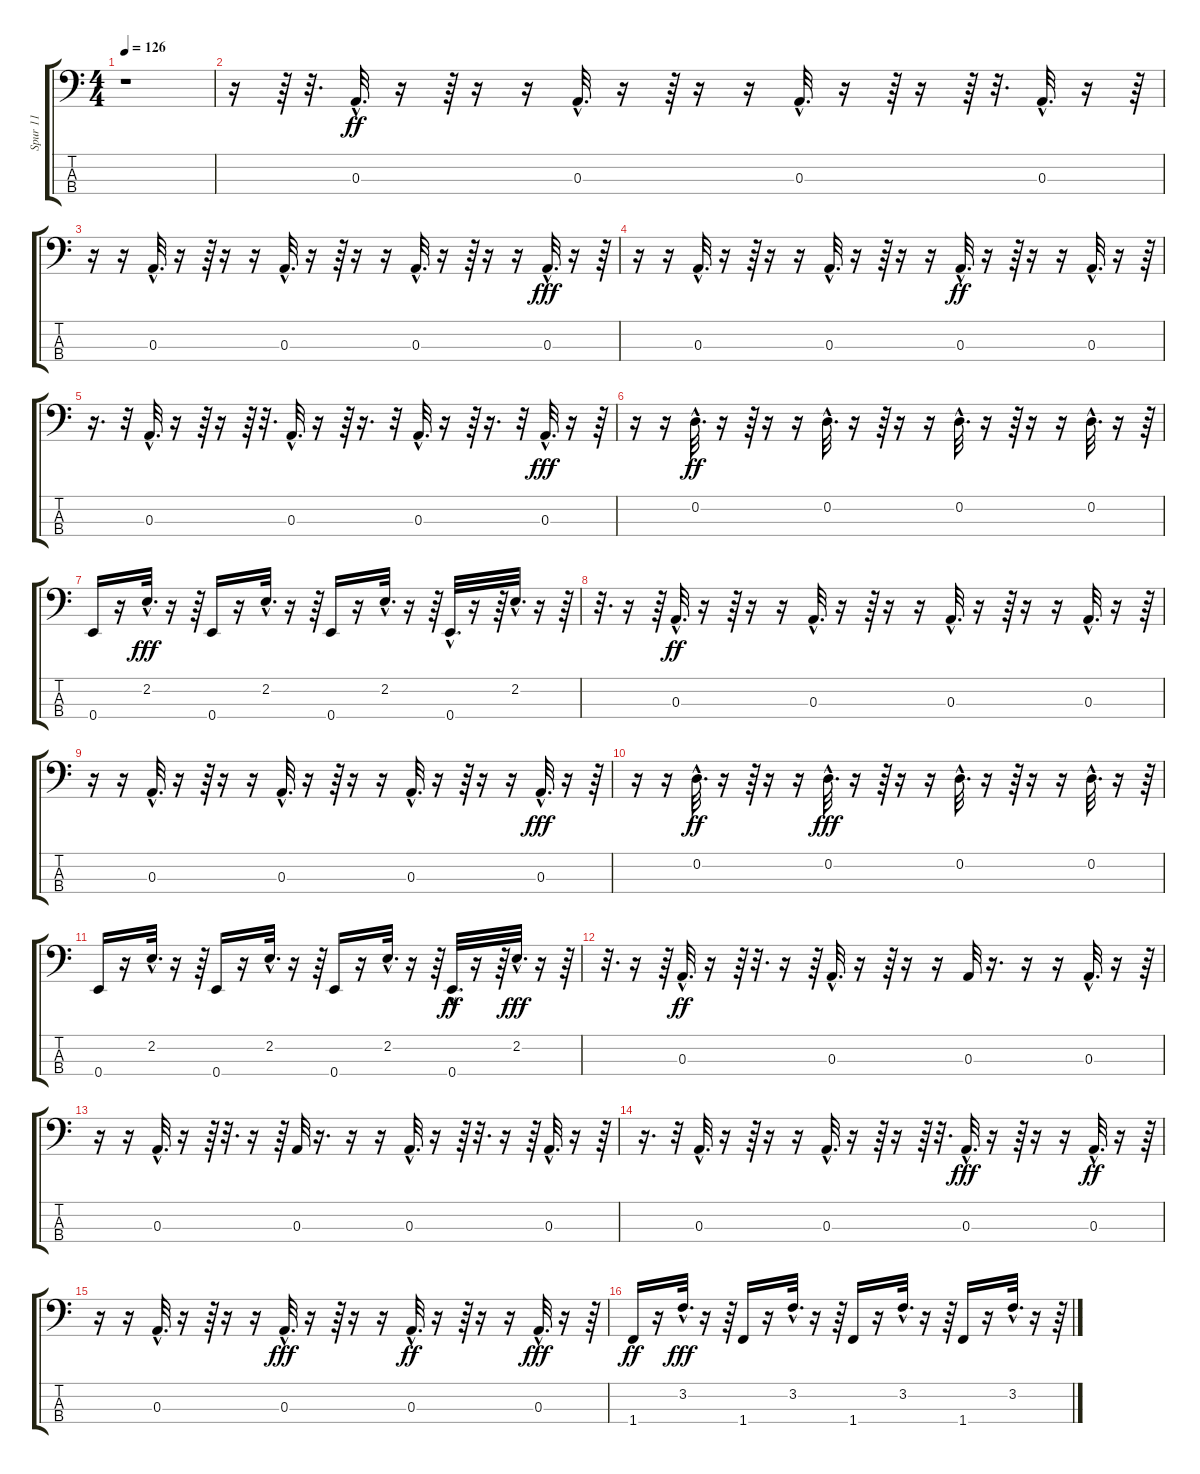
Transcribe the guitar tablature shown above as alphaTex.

\track ("Spur 11" "Spur 11") {instrument electricbassfinger}
\staff {score tabs}
\tuning (G2 D2 A1 E1) {hide}
\ts (4 4)
\tempo 126
\clef f4
\ks c
r.1{dy ff instrument electricbassfinger} |
r.16 r.64 r.32{d} 0.3{hac}.32{d} r.16 r.64 r.16 r.16 0.3{hac}.32{d} r.16 r.64 r.16 r.16 0.3{hac}.32{d} r.16 r.64 r.16 r.64 r.32{d} 0.3{hac}.32{d} r.16 r.64 |
r.16 r.16 0.3{hac}.32{d} r.16 r.64 r.16 r.16 0.3{hac}.32{d} r.16 r.64 r.16 r.16 0.3{hac}.32{d} r.16 r.64 r.16 r.16 0.3{hac}.32{d dy fff} r.16 r.64 |
r.16 r.16 0.3{hac}.32{d} r.16 r.64 r.16 r.16 0.3{hac}.32{d} r.16 r.64 r.16 r.16 0.3{hac}.32{d dy ff} r.16 r.64 r.16 r.16 0.3{hac}.32{d} r.16 r.64 |
r.16{d instrument electricbassfinger} r.32 0.3{hac}.32{d} r.16 r.64 r.16 r.64 r.32{d} 0.3{hac}.32{d} r.16 r.64 r.16{d} r.32 0.3{hac}.32{d} r.16 r.64 r.16{d} r.32 0.3{hac}.32{d dy fff} r.16 r.64 |
r.16{instrument electricbassfinger} r.16 0.2{hac}.32{d dy ff} r.16 r.64 r.16 r.16 0.2{hac}.32{d} r.16 r.64 r.16 r.16 0.2{hac}.32{d} r.16 r.64 r.16 r.16 0.2{hac}.32{d} r.16 r.64 |
0.4.16 r.16 2.2{hac}.32{d dy fff} r.16 r.64 0.4.16 r.16 2.2{hac}.32{d} r.16 r.64 0.4.16 r.16 2.2{hac}.32{d} r.16 r.64 0.4{hac}.32{d} r.16 r.64 2.2{hac}.32{d} r.16 r.64 |
r.32{d} r.16 r.64 0.3{hac}.32{d dy ff} r.16 r.64 r.16 r.16 0.3{hac}.32{d} r.16 r.64 r.16 r.16 0.3{hac}.32{d} r.16 r.64 r.16 r.16 0.3{hac}.32{d} r.16 r.64 |
r.16 r.16 0.3{hac}.32{d} r.16 r.64 r.16 r.16 0.3{hac}.32{d} r.16 r.64 r.16 r.16 0.3{hac}.32{d} r.16 r.64 r.16 r.16 0.3{hac}.32{d dy fff} r.16 r.64 |
r.16 r.16 0.2{hac}.32{d dy ff} r.16 r.64 r.16 r.16 0.2{hac}.32{d dy fff} r.16 r.64 r.16 r.16 0.2{hac}.32{d} r.16 r.64 r.16 r.16 0.2{hac}.32{d} r.16 r.64 |
0.4.16 r.16 2.2{hac}.32{d} r.16 r.64 0.4.16 r.16 2.2{hac}.32{d} r.16 r.64 0.4.16 r.16 2.2{hac}.32{d} r.16 r.64 0.4{hac}.32{d dy ff} r.16 r.64 2.2{hac}.32{d dy fff} r.16 r.64 |
r.32{d} r.16 r.64 0.3{hac}.32{d dy ff} r.16 r.64 r.32{d} r.16 r.64 0.3{hac}.32{d} r.16 r.64 r.16 r.16 0.3.32 r.16{d} r.16 r.16 0.3{hac}.32{d} r.16 r.64 |
r.16 r.16 0.3{hac}.32{d} r.16 r.64 r.32{d} r.16 r.64 0.3.32 r.16{d} r.16 r.16 0.3{hac}.32{d} r.16 r.64 r.32{d} r.16 r.64 0.3{hac}.32{d} r.16 r.64 |
r.16{d instrument electricbassfinger} r.32 0.3{hac}.32{d} r.16 r.64 r.16 r.16 0.3{hac}.32{d} r.16 r.64 r.16 r.64 r.32{d} 0.3{hac}.32{d dy fff} r.16 r.64 r.16 r.16 0.3{hac}.32{d dy ff} r.16 r.64 |
r.16 r.16 0.3{hac}.32{d} r.16 r.64 r.16 r.16 0.3{hac}.32{d dy fff} r.16 r.64 r.16 r.16 0.3{hac}.32{d dy ff} r.16 r.64 r.16 r.16 0.3{hac}.32{d dy fff} r.16 r.64 |
1.4.16{dy ff instrument electricbassfinger} r.16 3.2{hac}.32{d dy fff} r.16 r.64 1.4.16 r.16 3.2{hac}.32{d} r.16 r.64 1.4.16 r.16 3.2{hac}.32{d} r.16 r.64 1.4.16 r.16 3.2{hac}.32{d} r.16 r.64
